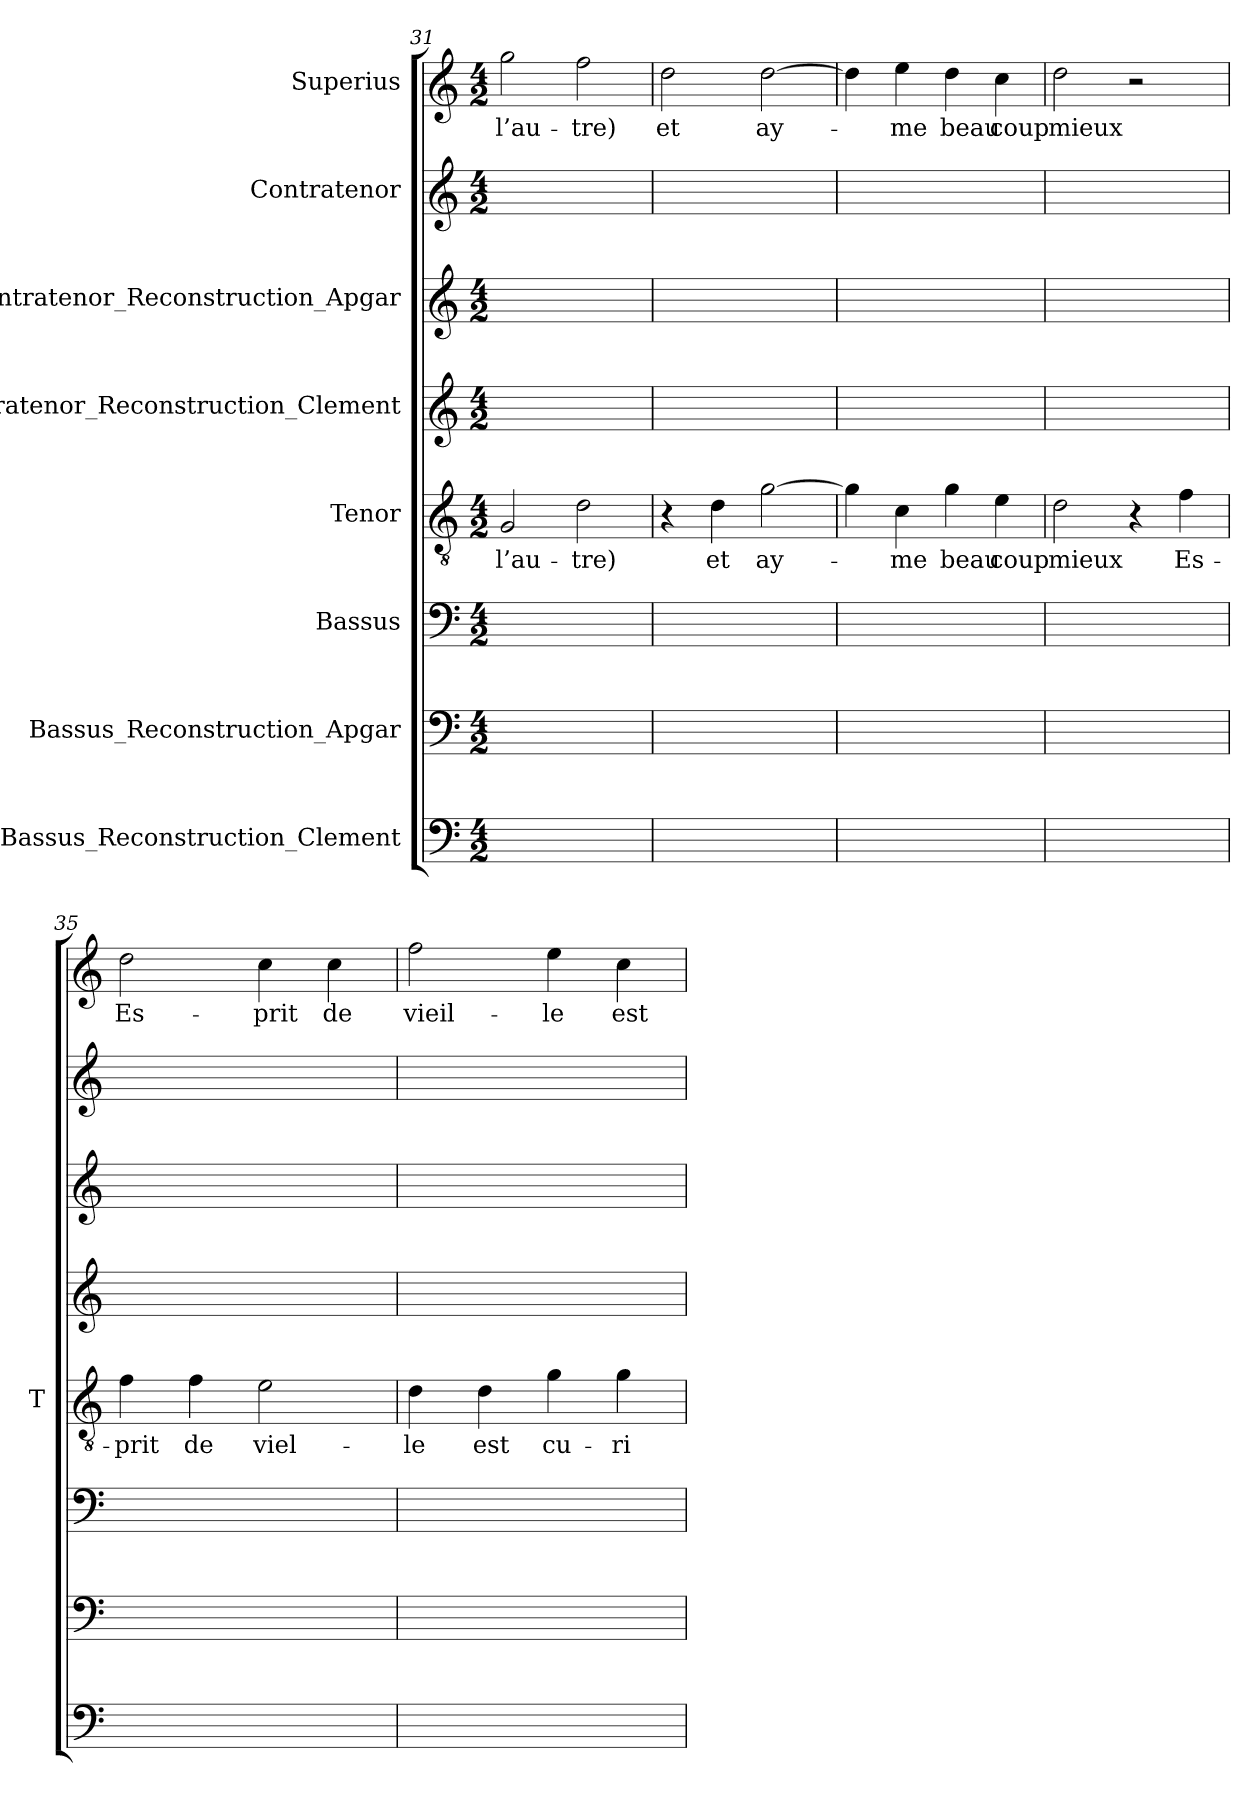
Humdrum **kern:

**kern	**kern	**kern	**kern	**text	**kern	**kern	**kern	**kern	**text
*part8	*part7	*part6	*part5	*part5	*part4	*part3	*part2	*part1	*part1
*staff8	*staff7	*staff6	*staff5	*staff5	*staff4	*staff3	*staff2	*staff1	*staff1
*I"Bassus_Reconstruction_Clement	*I"Bassus_Reconstruction_Apgar	*I"Bassus	*I"Tenor	*	*I"Contratenor_Reconstruction_Clement	*I"Contratenor_Reconstruction_Apgar	*I"Contratenor	*I"Superius	*
*	*	*	*I'T	*	*	*	*	*	*
*clefF4	*clefF4	*clefF4	*clefGv2	*	*clefG2	*clefG2	*clefG2	*clefG2	*
*k[]	*k[]	*k[]	*k[]	*	*k[]	*k[]	*k[]	*k[]	*
*M4/2	*M4/2	*M4/2	*M4/2	*	*M4/2	*M4/2	*M4/2	*M4/2	*
=31	=31	=31	=31	=31	=31	=31	=31	=31	=31
1ryy	1ryy	1ryy	2G	l’au-	1ryy	1ryy	1ryy	2gg	l’au-
.	.	.	2d	-tre)	.	.	.	2ff	-tre)
=32	=32	=32	=32	=32	=32	=32	=32	=32	=32
1ryy	1ryy	1ryy	4r	.	1ryy	1ryy	1ryy	2dd	-et
.	.	.	4d	-et	.	.	.	.	.
.	.	.	[2g	ay-	.	.	.	[2dd	ay-
=33	=33	=33	=33	=33	=33	=33	=33	=33	=33
1ryy	1ryy	1ryy	4g]	.	1ryy	1ryy	1ryy	4dd]	.
.	.	.	4c	-me	.	.	.	4ee	-me
.	.	.	4g	beau-	.	.	.	4dd	beau-
.	.	.	4e	-coup	.	.	.	4cc	-coup
=34	=34	=34	=34	=34	=34	=34	=34	=34	=34
1ryy	1ryy	1ryy	2d	-mieux	1ryy	1ryy	1ryy	2dd	-mieux
.	.	.	4r	.	.	.	.	2r	.
.	.	.	4f	Es-	.	.	.	.	.
=35	=35	=35	=35	=35	=35	=35	=35	=35	=35
1ryy	1ryy	1ryy	4f	-prit	1ryy	1ryy	1ryy	2dd	Es-
.	.	.	4f	-de	.	.	.	.	.
.	.	.	2e	viel-	.	.	.	4cc	-prit
.	.	.	.	.	.	.	.	4cc	-de
=36	=36	=36	=36	=36	=36	=36	=36	=36	=36
1ryy	1ryy	1ryy	4d	-le	1ryy	1ryy	1ryy	2ff	vieil-
.	.	.	4d	-est	.	.	.	.	.
.	.	.	4g	cu-	.	.	.	4ee	-le
.	.	.	4g	ri-	.	.	.	4cc	-est
=	=	=	=	=	=	=	=	=	=
*-	*-	*-	*-	*-	*-	*-	*-	*-	*-
